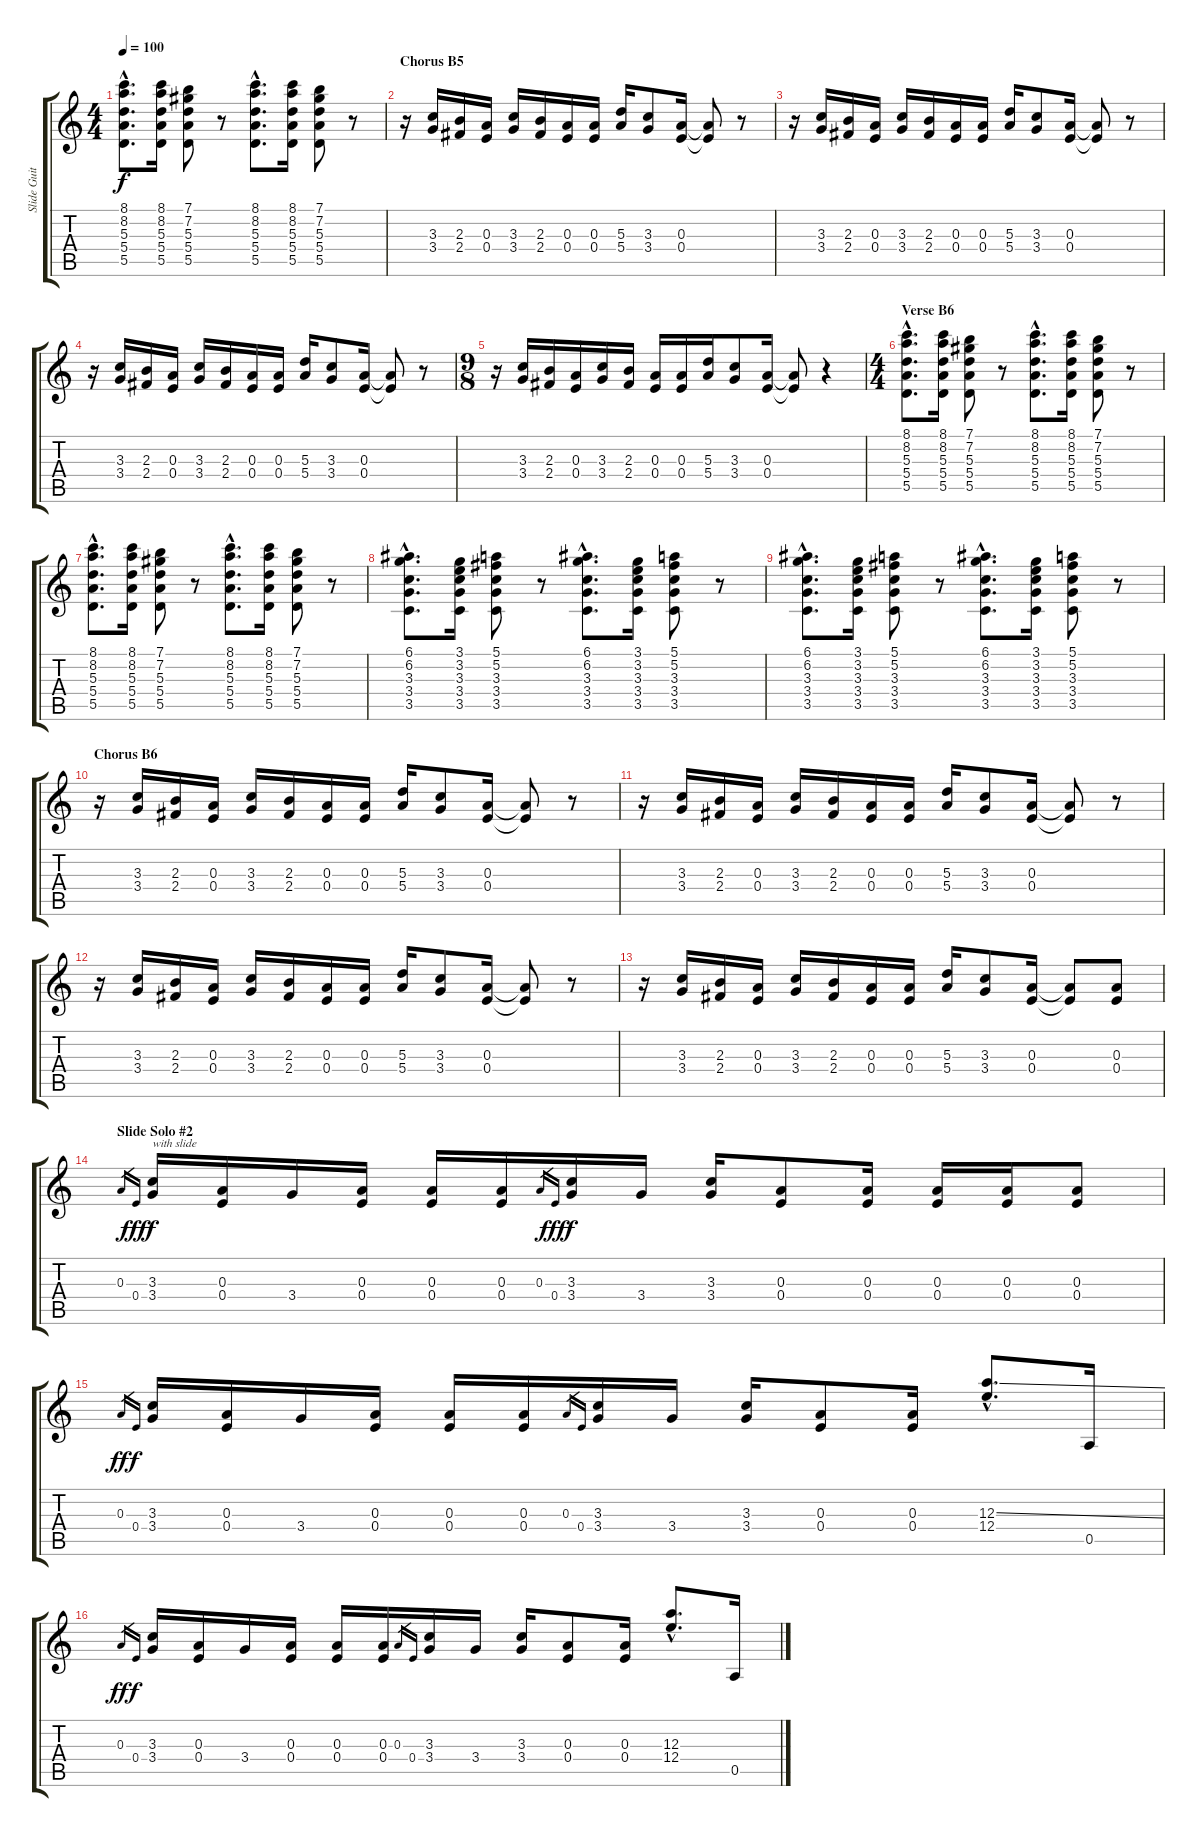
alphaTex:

\track ("Slide Guitar" "Slide Guit") {instrument distortionguitar}
\staff {score tabs}
\tuning (E4 Db4 A3 E3 A2 E2) {hide}
\ts (4 4)
\tempo 100
\clef g2
\ks c
(8.1{hac} 8.2{hac} 5.3{hac} 5.4{hac} 5.5{hac}).8{d dy f} (8.1 8.2 5.3 5.4 5.5).16 (7.1 7.2 5.3 5.4 5.5).8 r.8 (8.1{hac} 8.2{hac} 5.3{hac} 5.4{hac} 5.5{hac}).8{d} (8.1 8.2 5.3 5.4 5.5).16 (7.1 7.2 5.3 5.4 5.5).8 r.8 |
\section ("" "Chorus B5")
r.16 (3.3 3.4).16 (2.3 2.4).16 (0.3 0.4).16 (3.3 3.4).16 (2.3 2.4).16 (0.3 0.4).16 (0.3 0.4).16 (5.3 5.4).16 (3.3 3.4).8 (0.3 0.4).16 (0.3{t} 0.4{t}).8 r.8 |
r.16 (3.3 3.4).16 (2.3 2.4).16 (0.3 0.4).16 (3.3 3.4).16 (2.3 2.4).16 (0.3 0.4).16 (0.3 0.4).16 (5.3 5.4).16 (3.3 3.4).8 (0.3 0.4).16 (0.3{t} 0.4{t}).8 r.8 |
r.16 (3.3 3.4).16 (2.3 2.4).16 (0.3 0.4).16 (3.3 3.4).16 (2.3 2.4).16 (0.3 0.4).16 (0.3 0.4).16 (5.3 5.4).16 (3.3 3.4).8 (0.3 0.4).16 (0.3{t} 0.4{t}).8 r.8 |
\ts (9 8)
r.16 (3.3 3.4).16 (2.3 2.4).16 (0.3 0.4).16 (3.3 3.4).16 (2.3 2.4).16 (0.3 0.4).16 (0.3 0.4).16 (5.3 5.4).16 (3.3 3.4).8 (0.3 0.4).16 (0.3{t} 0.4{t}).8 r.4 |
\ts (4 4)
\section ("" "Verse B6")
(8.1{hac} 8.2{hac} 5.3{hac} 5.4{hac} 5.5{hac}).8{d} (8.1 8.2 5.3 5.4 5.5).16 (7.1 7.2 5.3 5.4 5.5).8 r.8 (8.1{hac} 8.2{hac} 5.3{hac} 5.4{hac} 5.5{hac}).8{d} (8.1 8.2 5.3 5.4 5.5).16 (7.1 7.2 5.3 5.4 5.5).8 r.8 |
(8.1{hac} 8.2{hac} 5.3{hac} 5.4{hac} 5.5{hac}).8{d} (8.1 8.2 5.3 5.4 5.5).16 (7.1 7.2 5.3 5.4 5.5).8 r.8 (8.1{hac} 8.2{hac} 5.3{hac} 5.4{hac} 5.5{hac}).8{d} (8.1 8.2 5.3 5.4 5.5).16 (7.1 7.2 5.3 5.4 5.5).8 r.8 |
(6.1{hac} 6.2{hac} 3.3{hac} 3.4{hac} 3.5{hac}).8{d} (3.1 3.2 3.3 3.4 3.5).16 (5.1 5.2 3.3 3.4 3.5).8 r.8 (6.1{hac} 6.2{hac} 3.3{hac} 3.4{hac} 3.5{hac}).8{d} (3.1 3.2 3.3 3.4 3.5).16 (5.1 5.2 3.3 3.4 3.5).8 r.8 |
(6.1{hac} 6.2{hac} 3.3{hac} 3.4{hac} 3.5{hac}).8{d} (3.1 3.2 3.3 3.4 3.5).16 (5.1 5.2 3.3 3.4 3.5).8 r.8 (6.1{hac} 6.2{hac} 3.3{hac} 3.4{hac} 3.5{hac}).8{d} (3.1 3.2 3.3 3.4 3.5).16 (5.1 5.2 3.3 3.4 3.5).8 r.8 |
\section ("" "Chorus B6")
r.16 (3.3 3.4).16 (2.3 2.4).16 (0.3 0.4).16 (3.3 3.4).16 (2.3 2.4).16 (0.3 0.4).16 (0.3 0.4).16 (5.3 5.4).16 (3.3 3.4).8 (0.3 0.4).16 (0.3{t} 0.4{t}).8 r.8 |
r.16 (3.3 3.4).16 (2.3 2.4).16 (0.3 0.4).16 (3.3 3.4).16 (2.3 2.4).16 (0.3 0.4).16 (0.3 0.4).16 (5.3 5.4).16 (3.3 3.4).8 (0.3 0.4).16 (0.3{t} 0.4{t}).8 r.8 |
r.16 (3.3 3.4).16 (2.3 2.4).16 (0.3 0.4).16 (3.3 3.4).16 (2.3 2.4).16 (0.3 0.4).16 (0.3 0.4).16 (5.3 5.4).16 (3.3 3.4).8 (0.3 0.4).16 (0.3{t} 0.4{t}).8 r.8 |
r.16 (3.3 3.4).16 (2.3 2.4).16 (0.3 0.4).16 (3.3 3.4).16 (2.3 2.4).16 (0.3 0.4).16 (0.3 0.4).16 (5.3 5.4).16 (3.3 3.4).8 (0.3 0.4).16 (0.3{t} 0.4{t}).8 (0.3 0.4).8 |
\section ("" "Slide Solo #2")
0.3.16{gr} 0.4.16{gr dy fff} (3.3 3.4).16{txt "with slide" dy f} (0.3 0.4).16 3.4.16 (0.3 0.4).16 (0.3 0.4).16 (0.3 0.4).16 0.3.16{gr} 0.4.16{gr dy fff} (3.3 3.4).16{dy f} 3.4.16 (3.3 3.4).16 (0.3 0.4).8 (0.3 0.4).16 (0.3 0.4).16 (0.3 0.4).16 (0.3 0.4).8 |
0.3.16{gr dy ff} 0.4.16{gr dy f} (3.3 3.4).16 (0.3 0.4).16 3.4.16 (0.3 0.4).16 (0.3 0.4).16 (0.3 0.4).16 0.3.16{gr} 0.4.16{gr} (3.3 3.4).16 3.4.16 (3.3 3.4).16 (0.3 0.4).8 (0.3 0.4).16 (12.3{ss hac} 12.4{hac}).8{d} 0.5.16 |
0.3.16{gr dy ff} 0.4.16{gr dy f} (3.3 3.4).16 (0.3 0.4).16 3.4.16 (0.3 0.4).16 (0.3 0.4).16 (0.3 0.4).16 0.3.16{gr} 0.4.16{gr} (3.3 3.4).16 3.4.16 (3.3 3.4).16 (0.3 0.4).8 (0.3 0.4).16 (12.3{ss hac} 12.4{hac}).8{d} 0.5.16
